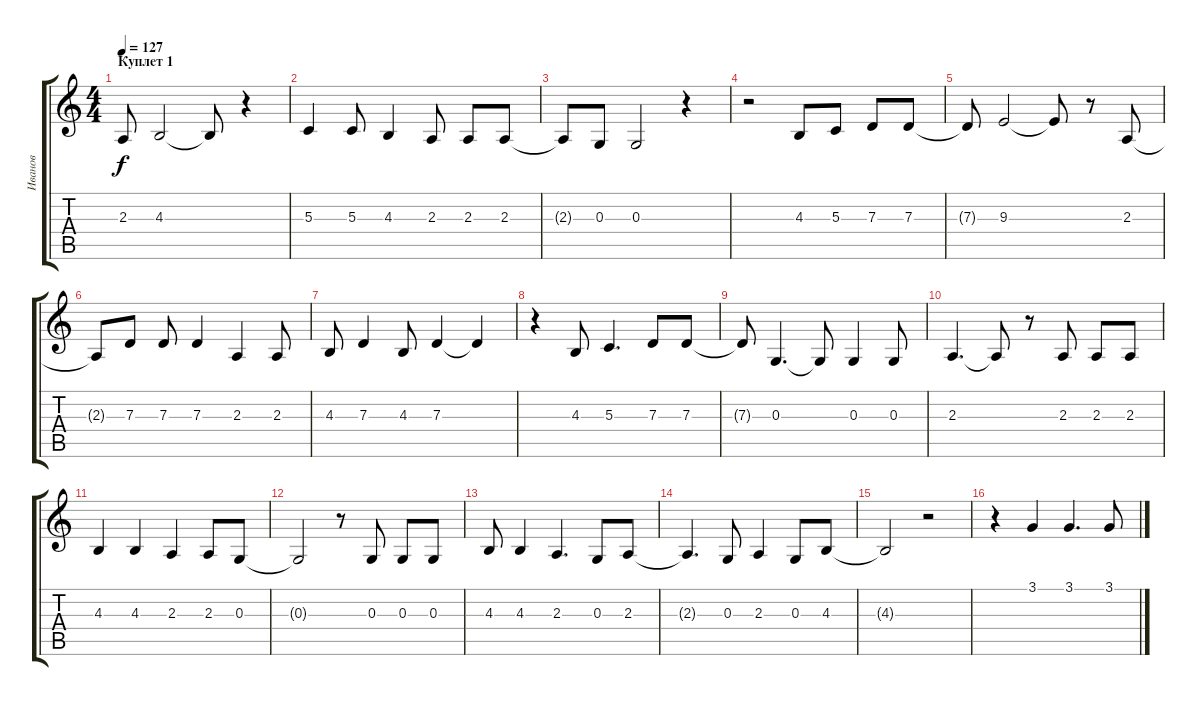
\track ("Иванов" "Иванов") {instrument tenorsax}
\staff {score tabs}
\tuning (E4 B3 G3 D3 A2 E2) {hide}
\ts (4 4)
\section ("" "Куплет 1")
\tempo 127
\clef g2
\ks c
2.3{t}.8{dy f} 4.3.2 4.3{t}.8 r.4 |
5.3.4 5.3.8 4.3.4 2.3.8 2.3.8 2.3.8 |
2.3{t}.8 0.3.8 0.3.2 r.4 |
r.2 4.3.8 5.3.8 7.3.8 7.3.8 |
7.3{t}.8 9.3.2 9.3{t}.8 r.8 2.3.8 |
2.3{t}.8 7.3.8 7.3.8 7.3.4 2.3.4 2.3.8 |
4.3.8 7.3.4 4.3.8 7.3.4 7.3{t}.4 |
r.4 4.3.8 5.3.4{d} 7.3.8 7.3.8 |
7.3{t}.8 0.3.4{d} 0.3{t}.8 0.3.4 0.3.8 |
2.3.4{d} 2.3{t}.8 r.8 2.3.8 2.3.8 2.3.8 |
4.3.4 4.3.4 2.3.4 2.3.8 0.3.8 |
0.3{t}.2 r.8 0.3.8 0.3.8 0.3.8 |
4.3.8 4.3.4 2.3.4{d} 0.3.8 2.3.8 |
2.3{t}.4{d} 0.3.8 2.3.4 0.3.8 4.3.8 |
4.3{t}.2 r.2 |
r.4 3.1.4 3.1.4{d} 3.1.8
